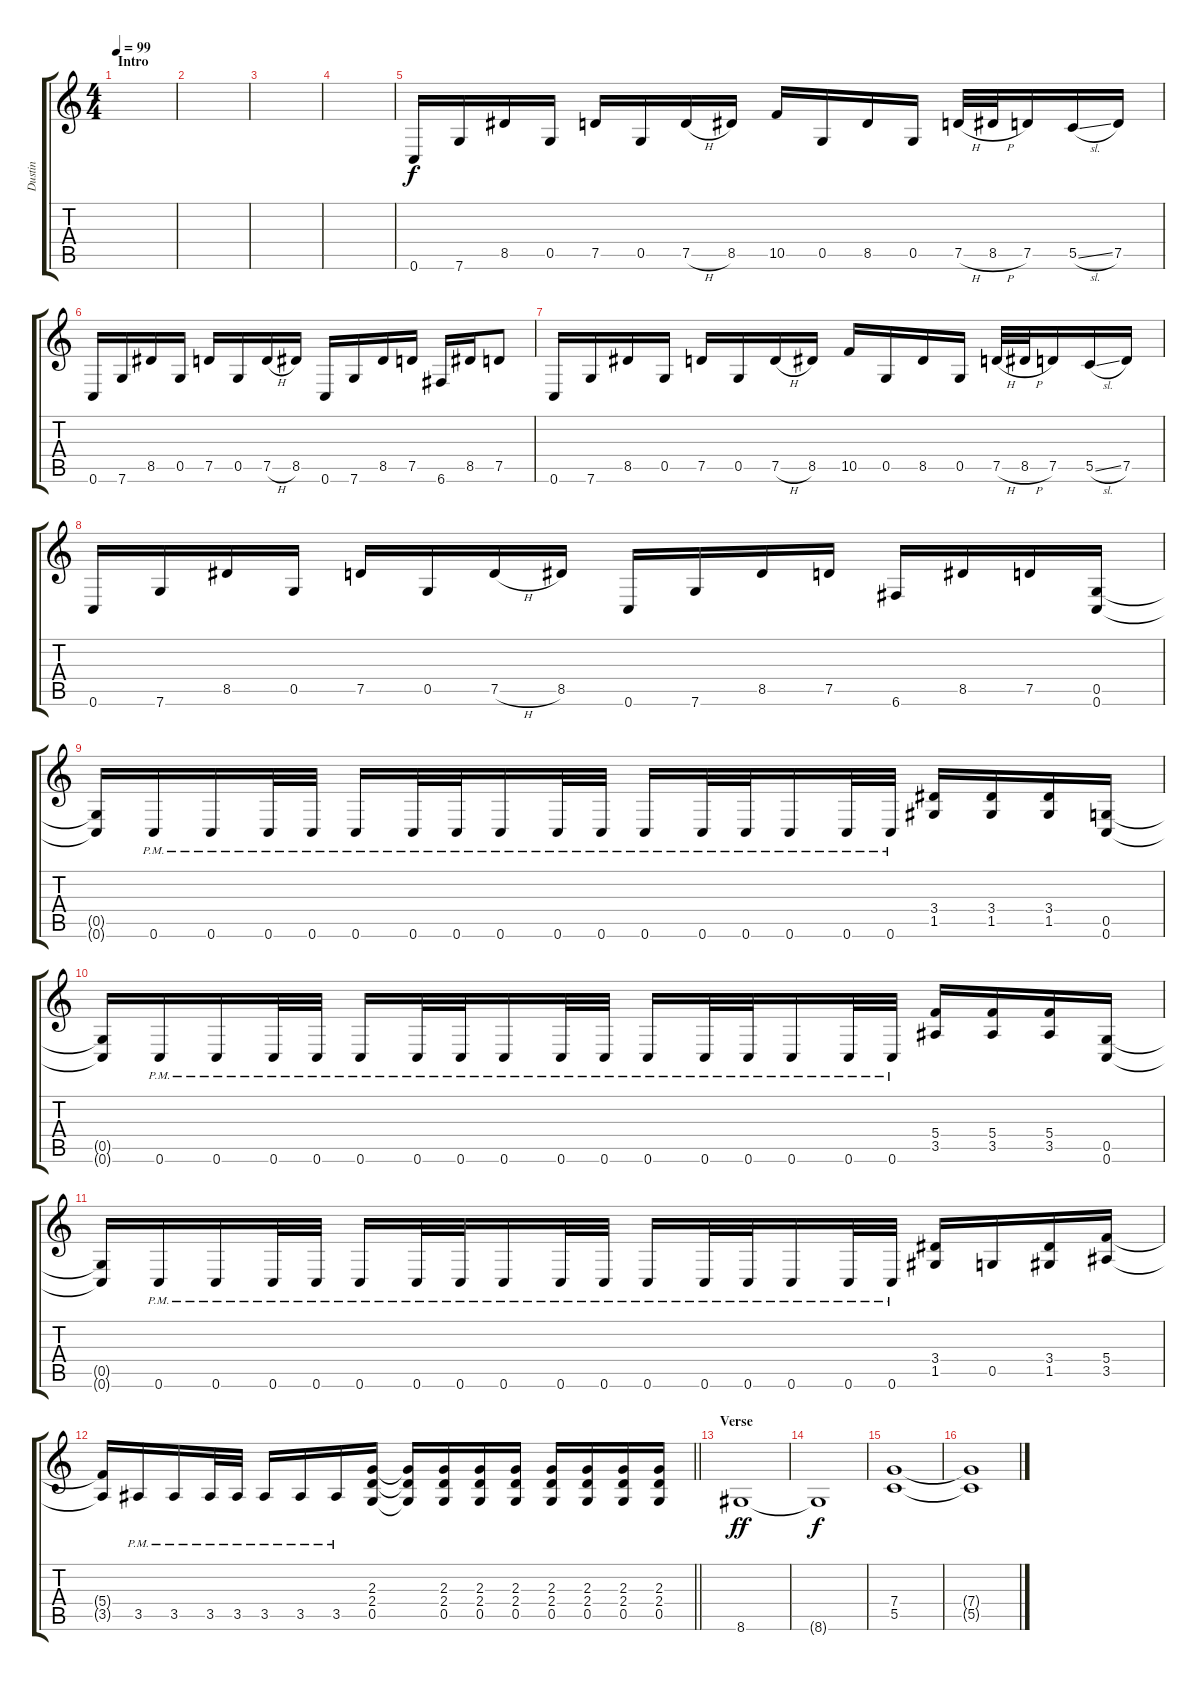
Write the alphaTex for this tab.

\track ("Dustin" "Dustin") {instrument overdrivenguitar}
\staff {score tabs}
\tuning (D4 A3 F3 C3 G2 C2) {hide}
\ts (4 4)
\section ("" "Intro")
\tempo 99
\clef g2
\ks c
|
|
|
|
0.6.16 7.6.16 8.5.16 0.5.16 7.5.16 0.5.16 7.5{h}.16 8.5.16 10.5.16 0.5.16 8.5.16 0.5.16 7.5{h}.32 8.5{h}.32 7.5.16 5.5{sl}.16 7.5.16 |
0.6.16 7.6.16 8.5.16 0.5.16 7.5.16 0.5.16 7.5{h}.16 8.5.16 0.6.16 7.6.16 8.5.16 7.5.16 6.6.16 8.5.16 7.5.8 |
0.6.16 7.6.16 8.5.16 0.5.16 7.5.16 0.5.16 7.5{h}.16 8.5.16 10.5.16 0.5.16 8.5.16 0.5.16 7.5{h}.32 8.5{h}.32 7.5.16 5.5{sl}.16 7.5.16 |
0.6.16 7.6.16 8.5.16 0.5.16 7.5.16 0.5.16 7.5{h}.16 8.5.16 0.6.16 7.6.16 8.5.16 7.5.16 6.6.16 8.5.16 7.5.16 (0.5 0.6).16 |
(0.5{t} 0.6{t}).16 0.6{pm}.16 0.6{pm}.16 0.6{pm}.32 0.6{pm}.32 0.6{pm}.16 0.6{pm}.32 0.6{pm}.32 0.6{pm}.16 0.6{pm}.32 0.6{pm}.32 0.6{pm}.16 0.6{pm}.32 0.6{pm}.32 0.6{pm}.16 0.6{pm}.32 0.6{pm}.32 (3.4 1.5).16 (3.4 1.5).16 (3.4 1.5).16 (0.5 0.6).16 |
(0.5{t} 0.6{t}).16 0.6{pm}.16 0.6{pm}.16 0.6{pm}.32 0.6{pm}.32 0.6{pm}.16 0.6{pm}.32 0.6{pm}.32 0.6{pm}.16 0.6{pm}.32 0.6{pm}.32 0.6{pm}.16 0.6{pm}.32 0.6{pm}.32 0.6{pm}.16 0.6{pm}.32 0.6{pm}.32 (5.4 3.5).16 (5.4 3.5).16 (5.4 3.5).16 (0.5 0.6).16 |
(0.5{t} 0.6{t}).16 0.6{pm}.16 0.6{pm}.16 0.6{pm}.32 0.6{pm}.32 0.6{pm}.16 0.6{pm}.32 0.6{pm}.32 0.6{pm}.16 0.6{pm}.32 0.6{pm}.32 0.6{pm}.16 0.6{pm}.32 0.6{pm}.32 0.6{pm}.16 0.6{pm}.32 0.6{pm}.32 (3.4 1.5).16 0.5.16 (3.4 1.5).16 (5.4 3.5).16 |
\barLineRight lightlight
(5.4{t} 3.5{t}).16 3.5{pm}.16 3.5{pm}.16 3.5{pm}.32 3.5{pm}.32 3.5{pm}.16 3.5{pm}.16 3.5{pm}.16 (2.3 2.4 0.5).16 (2.3{t} 2.4{t} 0.5{t}).16 (2.3 2.4 0.5).16 (2.3 2.4 0.5).16 (2.3 2.4 0.5).16 (2.3 2.4 0.5).16 (2.3 2.4 0.5).16 (2.3 2.4 0.5).16 (2.3 2.4 0.5).16 |
\section ("" "Verse")
8.6.1{dy ff} |
8.6{t}.1{dy f} |
(7.4 5.5).1 |
(7.4{t} 5.5{t}).1
